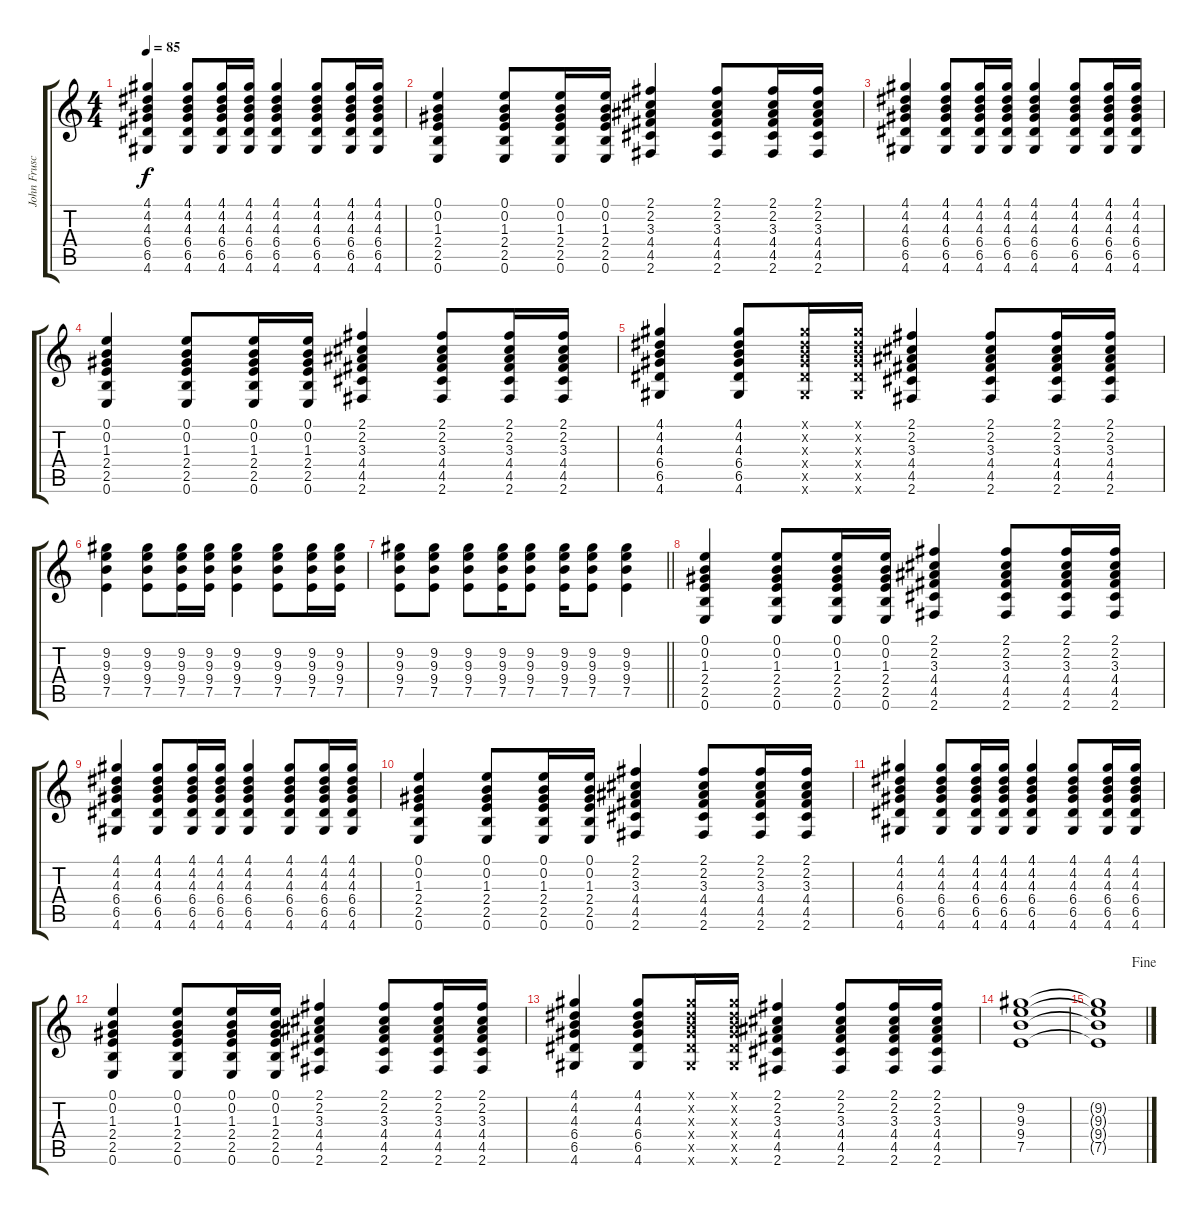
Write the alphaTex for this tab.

\track ("John Frusciante 2" "John Frusc") {instrument acousticguitarsteel}
\staff {score tabs}
\tuning (E4 B3 G3 D3 A2 E2) {hide}
\ts (4 4)
\tempo 85
\clef g2
\ks c
(4.1 4.2 4.3 6.4 6.5 4.6).4{dy f} (4.1 4.2 4.3 6.4 6.5 4.6).8 (4.1 4.2 4.3 6.4 6.5 4.6).16 (4.1 4.2 4.3 6.4 6.5 4.6).16 (4.1 4.2 4.3 6.4 6.5 4.6).4 (4.1 4.2 4.3 6.4 6.5 4.6).8 (4.1 4.2 4.3 6.4 6.5 4.6).16 (4.1 4.2 4.3 6.4 6.5 4.6).16 |
(0.1 0.2 1.3 2.4 2.5 0.6).4 (0.1 0.2 1.3 2.4 2.5 0.6).8 (0.1 0.2 1.3 2.4 2.5 0.6).16 (0.1 0.2 1.3 2.4 2.5 0.6).16 (2.1 2.2 3.3 4.4 4.5 2.6).4 (2.1 2.2 3.3 4.4 4.5 2.6).8 (2.1 2.2 3.3 4.4 4.5 2.6).16 (2.1 2.2 3.3 4.4 4.5 2.6).16 |
(4.1 4.2 4.3 6.4 6.5 4.6).4 (4.1 4.2 4.3 6.4 6.5 4.6).8 (4.1 4.2 4.3 6.4 6.5 4.6).16 (4.1 4.2 4.3 6.4 6.5 4.6).16 (4.1 4.2 4.3 6.4 6.5 4.6).4 (4.1 4.2 4.3 6.4 6.5 4.6).8 (4.1 4.2 4.3 6.4 6.5 4.6).16 (4.1 4.2 4.3 6.4 6.5 4.6).16 |
(0.1 0.2 1.3 2.4 2.5 0.6).4 (0.1 0.2 1.3 2.4 2.5 0.6).8 (0.1 0.2 1.3 2.4 2.5 0.6).16 (0.1 0.2 1.3 2.4 2.5 0.6).16 (2.1 2.2 3.3 4.4 4.5 2.6).4 (2.1 2.2 3.3 4.4 4.5 2.6).8 (2.1 2.2 3.3 4.4 4.5 2.6).16 (2.1 2.2 3.3 4.4 4.5 2.6).16 |
(4.1 4.2 4.3 6.4 6.5 4.6).4 (4.1 4.2 4.3 6.4 6.5 4.6).8 (4.1{x} 4.2{x} 4.3{x} 6.4{x} 6.5{x} 4.6{x}).16 (4.1{x} 4.2{x} 4.3{x} 6.4{x} 6.5{x} 4.6{x}).16 (2.1 2.2 3.3 4.4 4.5 2.6).4 (2.1 2.2 3.3 4.4 4.5 2.6).8 (2.1 2.2 3.3 4.4 4.5 2.6).16 (2.1 2.2 3.3 4.4 4.5 2.6).16 |
(9.2 9.3 9.4 7.5).4 (9.2 9.3 9.4 7.5).8 (9.2 9.3 9.4 7.5).16 (9.2 9.3 9.4 7.5).16 (9.2 9.3 9.4 7.5).4 (9.2 9.3 9.4 7.5).8 (9.2 9.3 9.4 7.5).16 (9.2 9.3 9.4 7.5).16 |
\barLineRight lightlight
(9.2 9.3 9.4 7.5).8 (9.2 9.3 9.4 7.5).8 (9.2 9.3 9.4 7.5).8 (9.2 9.3 9.4 7.5).16 (9.2 9.3 9.4 7.5).8 (9.2 9.3 9.4 7.5).16 (9.2 9.3 9.4 7.5).8 (9.2 9.3 9.4 7.5).4 |
(0.1 0.2 1.3 2.4 2.5 0.6).4 (0.1 0.2 1.3 2.4 2.5 0.6).8 (0.1 0.2 1.3 2.4 2.5 0.6).16 (0.1 0.2 1.3 2.4 2.5 0.6).16 (2.1 2.2 3.3 4.4 4.5 2.6).4 (2.1 2.2 3.3 4.4 4.5 2.6).8 (2.1 2.2 3.3 4.4 4.5 2.6).16 (2.1 2.2 3.3 4.4 4.5 2.6).16 |
(4.1 4.2 4.3 6.4 6.5 4.6).4 (4.1 4.2 4.3 6.4 6.5 4.6).8 (4.1 4.2 4.3 6.4 6.5 4.6).16 (4.1 4.2 4.3 6.4 6.5 4.6).16 (4.1 4.2 4.3 6.4 6.5 4.6).4 (4.1 4.2 4.3 6.4 6.5 4.6).8 (4.1 4.2 4.3 6.4 6.5 4.6).16 (4.1 4.2 4.3 6.4 6.5 4.6).16 |
(0.1 0.2 1.3 2.4 2.5 0.6).4 (0.1 0.2 1.3 2.4 2.5 0.6).8 (0.1 0.2 1.3 2.4 2.5 0.6).16 (0.1 0.2 1.3 2.4 2.5 0.6).16 (2.1 2.2 3.3 4.4 4.5 2.6).4 (2.1 2.2 3.3 4.4 4.5 2.6).8 (2.1 2.2 3.3 4.4 4.5 2.6).16 (2.1 2.2 3.3 4.4 4.5 2.6).16 |
(4.1 4.2 4.3 6.4 6.5 4.6).4 (4.1 4.2 4.3 6.4 6.5 4.6).8 (4.1 4.2 4.3 6.4 6.5 4.6).16 (4.1 4.2 4.3 6.4 6.5 4.6).16 (4.1 4.2 4.3 6.4 6.5 4.6).4 (4.1 4.2 4.3 6.4 6.5 4.6).8 (4.1 4.2 4.3 6.4 6.5 4.6).16 (4.1 4.2 4.3 6.4 6.5 4.6).16 |
(0.1 0.2 1.3 2.4 2.5 0.6).4 (0.1 0.2 1.3 2.4 2.5 0.6).8 (0.1 0.2 1.3 2.4 2.5 0.6).16 (0.1 0.2 1.3 2.4 2.5 0.6).16 (2.1 2.2 3.3 4.4 4.5 2.6).4 (2.1 2.2 3.3 4.4 4.5 2.6).8 (2.1 2.2 3.3 4.4 4.5 2.6).16 (2.1 2.2 3.3 4.4 4.5 2.6).16 |
(4.1 4.2 4.3 6.4 6.5 4.6).4 (4.1 4.2 4.3 6.4 6.5 4.6).8 (4.1{x} 4.2{x} 4.3{x} 6.4{x} 6.5{x} 4.6{x}).16 (4.1{x} 4.2{x} 4.3{x} 6.4{x} 6.5{x} 4.6{x}).16 (2.1 2.2 3.3 4.4 4.5 2.6).4 (2.1 2.2 3.3 4.4 4.5 2.6).8 (2.1 2.2 3.3 4.4 4.5 2.6).16 (2.1 2.2 3.3 4.4 4.5 2.6).16 |
(9.2 9.3 9.4 7.5).1 |
\jump fine
(9.2{t} 9.3{t} 9.4{t} 7.5{t}).1
